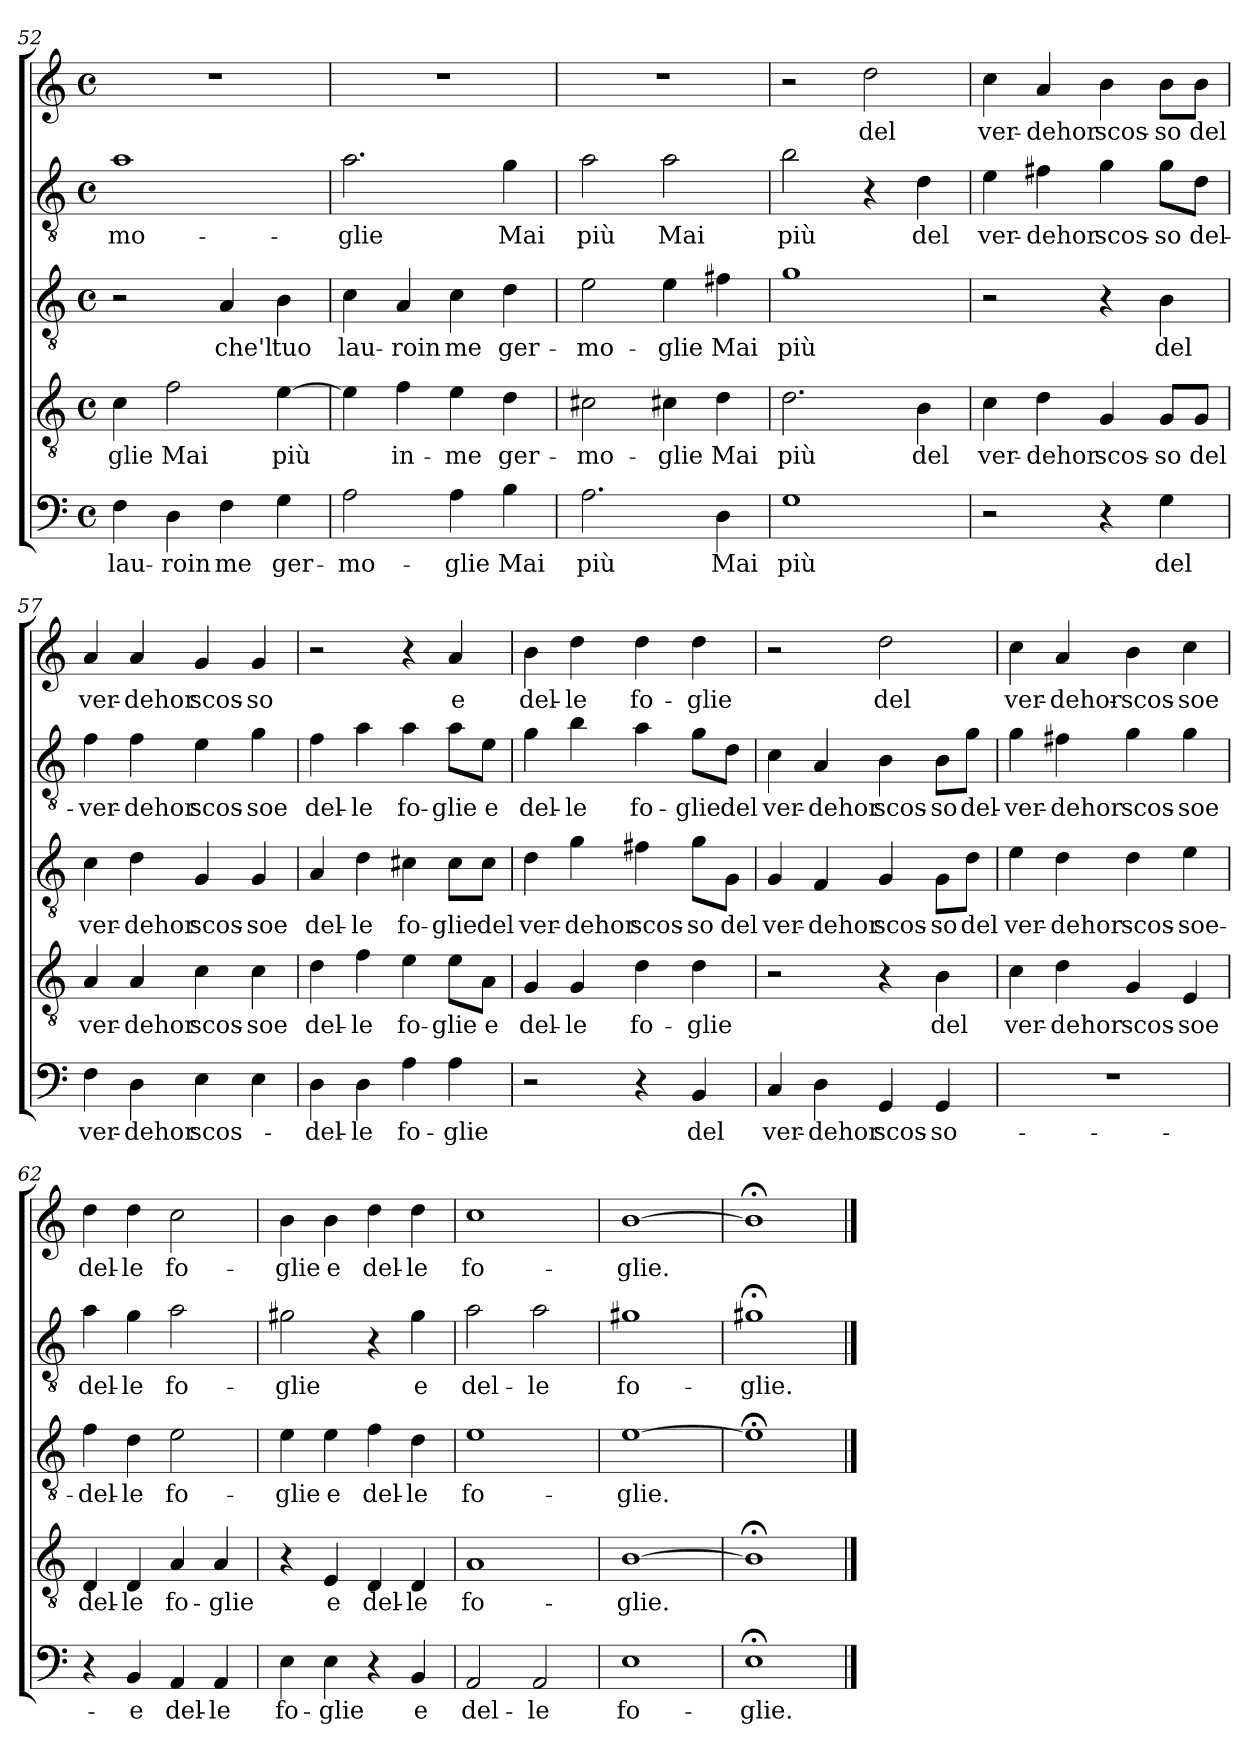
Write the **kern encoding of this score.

**kern	**text	**kern	**text	**kern	**text	**kern	**text	**kern	**text
*part5	*part5	*part4	*part4	*part3	*part3	*part2	*part2	*part1	*part1
*staff5	*staff5	*staff4	*staff4	*staff3	*staff3	*staff2	*staff2	*staff1	*staff1
*clefF4	*	*clefGv2	*	*clefGv2	*	*clefGv2	*	*clefG2	*
*k[]	*	*k[]	*	*k[]	*	*k[]	*	*k[]	*
*C:	*	*C:	*	*C:	*	*C:	*	*C:	*
*M4/4	*	*M4/4	*	*M4/4	*	*M4/4	*	*M4/4	*
*met(c)	*	*met(c)	*	*met(c)	*	*met(c)	*	*met(c)	*
=52	=52	=52	=52	=52	=52	=52	=52	=52	=52
4F\	lau-	4c\	-glie	2r	.	1a	-mo-	1r	.
4D\	-roin	2f\	Mai	.	.	.	.	.	.
4F\	me	.	.	4A/	che'l	.	.	.	.
4G\	ger-	[4e\	più	4B\	tuo	.	.	.	.
=53	=53	=53	=53	=53	=53	=53	=53	=53	=53
2A\	-mo-	4e\]	.	4c\	lau-	2.a\	-glie	1r	.
.	.	4f\	in-	4A/	-roin	.	.	.	.
4A\	-glie	4e\	-me	4c\	me	.	.	.	.
4B\	Mai	4d\	ger-	4d\	ger-	4g\	Mai	.	.
=54	=54	=54	=54	=54	=54	=54	=54	=54	=54
2.A\	più	2c#X\	-mo-	2e\	-mo-	2a\	più	1r	.
.	.	4c#X\	-glie	4e\	-glie	2a\	Mai	.	.
4D\	Mai	4d\	Mai	4f#X\	Mai	.	.	.	.
=55	=55	=55	=55	=55	=55	=55	=55	=55	=55
1G	più	2.d\	più	1g	più	2b\	più	2r	.
.	.	.	.	.	.	4r	.	2dd\	del
.	.	4B\	del	.	.	4d\	del	.	.
!!LO:PB:g=z
=56	=56	=56	=56	=56	=56	=56	=56	=56	=56
2r	.	4c\	ver-	2r	.	4e\	ver-	4cc\	ver-
.	.	4d\	-dehor	.	.	4f#X\	-dehor	4a/	-dehor
4r	.	4G/	scos-	4r	.	4g\	scos-	4b\	scos-
4G\	del	8G/L	-so	4B\	del	8g\L	-so	8b\L	-so
.	.	8G/J	del	.	.	8d\J	del-	8b\J	del
=57	=57	=57	=57	=57	=57	=57	=57	=57	=57
4F\	ver-	4A/	ver-	4c\	ver-	4f\	-ver-	4a/	ver-
4D\	-dehor	4A/	-dehor	4d\	-dehor	4f\	-dehor	4a/	-dehor
4E\	scos-	4c\	scos-	4G/	scos-	4e\	scos-	4g/	scos-
4E\	.	4c\	-soe	4G/	-soe	4g\	-soe	4g/	-so
=58	=58	=58	=58	=58	=58	=58	=58	=58	=58
4D\	-del-	4d\	del-	4A/	del-	4f\	del-	2r	.
4D\	-le	4f\	-le	4d\	-le	4a\	-le	.	.
4A\	fo-	4e\	fo-	4c#X\	fo-	4a\	fo-	4r	.
4A\	-glie	8e\L	-glie	8c#\L	-glie	8a\L	-glie	4a/	e
.	.	8A\J	e	8c#\J	del	8e\J	e	.	.
=59	=59	=59	=59	=59	=59	=59	=59	=59	=59
2r	.	4G/	del-	4d\	ver-	4g\	del-	4b\	del-
.	.	4G/	-le	4g\	-dehor	4b\	-le	4dd\	-le
4r	.	4d\	fo-	4f#X\	scos-	4a\	fo-	4dd\	fo-
4BB/	del	4d\	-glie	8g\L	-so	8g\L	-glie	4dd\	-glie
.	.	.	.	8G\J	del	8d\J	del	.	.
=60	=60	=60	=60	=60	=60	=60	=60	=60	=60
4C/	ver-	2r	.	4G/	ver-	4c\	ver-	2r	.
4D\	-dehor	.	.	4F/	-dehor	4A/	-dehor	.	.
4GG/	scos-	4r	.	4G/	scos-	4B\	scos-	2dd\	del
4GG/	-so-	4B\	del	8G\L	-so	8B\L	-so	.	.
.	.	.	.	8d\J	del	8g\J	del-	.	.
!!LO:LB:g=z
=61	=61	=61	=61	=61	=61	=61	=61	=61	=61
1r	.	4c\	ver-	4e\	ver-	4g\	-ver-	4cc\	ver-
.	.	4d\	-dehor	4d\	-dehor	4f#X\	-dehor	4a/	-dehor-
.	.	4G/	scos-	4d\	scos-	4g\	scos-	4b\	-scos-
.	.	4E/	-soe	4e\	-soe-	4g\	-soe	4cc\	-soe
=62	=62	=62	=62	=62	=62	=62	=62	=62	=62
4r	.	4D/	del-	4f\	-del-	4a\	del-	4dd\	del-
4BB/	-e	4D/	-le	4d\	-le	4g\	-le	4dd\	-le
4AA/	del-	4A/	fo-	2e\	fo-	2a\	fo-	2cc\	fo-
4AA/	-le	4A/	-glie	.	.	.	.	.	.
=63	=63	=63	=63	=63	=63	=63	=63	=63	=63
4E\	fo-	4r	.	4e\	-glie	2g#X\	-glie	4b\	-glie
4E\	-glie	4E/	e	4e\	e	.	.	4b\	e
4r	.	4D/	del-	4f\	del-	4r	.	4dd\	del-
4BB/	e	4D/	-le	4d\	-le	4g#\	e	4dd\	-le
=64	=64	=64	=64	=64	=64	=64	=64	=64	=64
2AA/	del-	1A	fo-	1e	fo-	2a\	del-	1cc	fo-
2AA/	-le	.	.	.	.	2a\	-le	.	.
=65	=65	=65	=65	=65	=65	=65	=65	=65	=65
1E	fo-	[1B	-glie.	[1e	-glie.	1g#X	fo-	[1b	-glie.
=66	=66	=66	=66	=66	=66	=66	=66	=66	=66
1E;<	-glie.	1B;<]	.	1e;<]	.	1g#;<	-glie.	1b;<]	.
==	==	==	==	==	==	==	==	==	==
*-	*-	*-	*-	*-	*-	*-	*-	*-	*-
